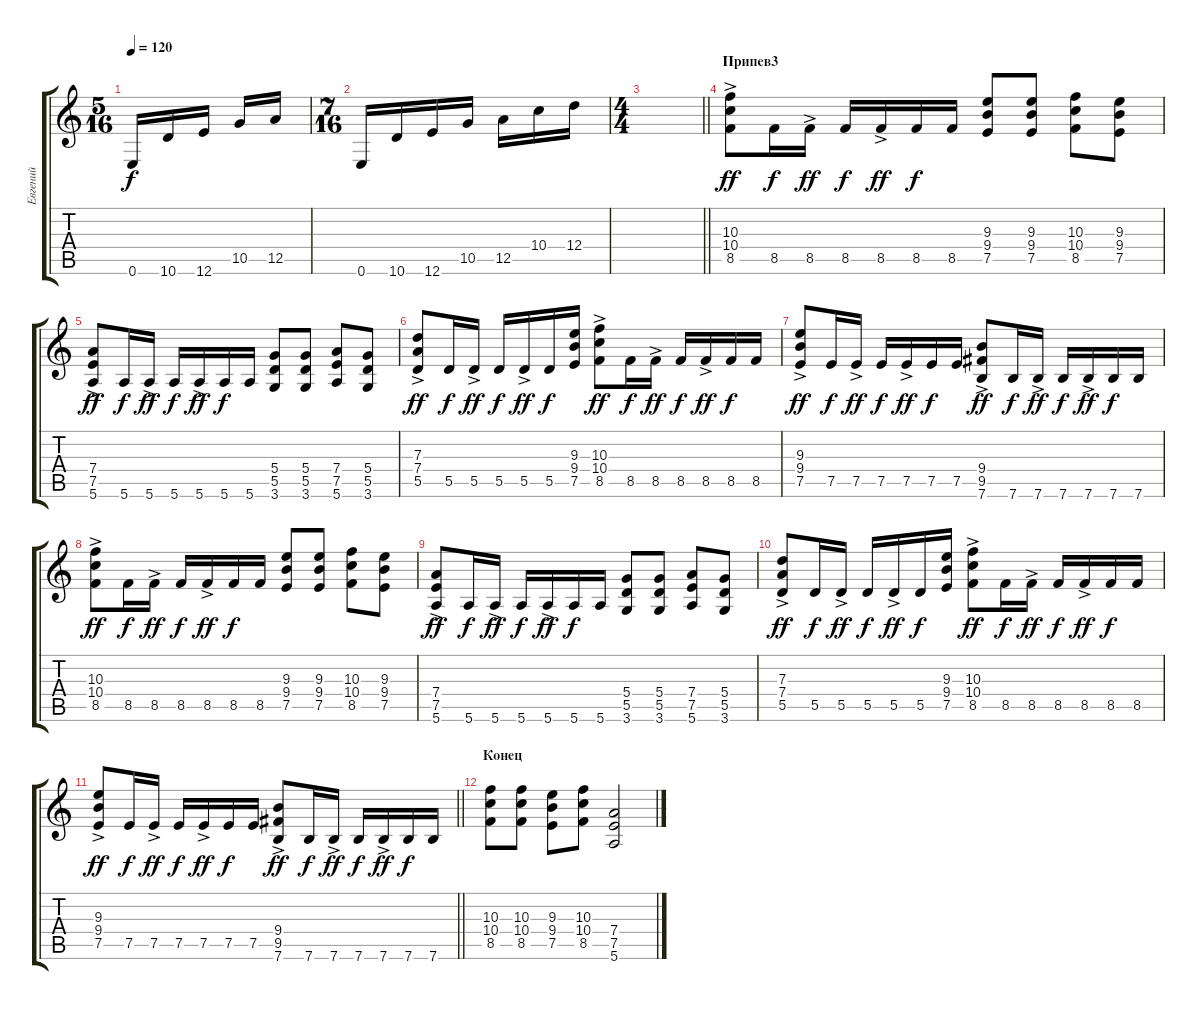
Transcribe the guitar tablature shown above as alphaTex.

\track ("Евгений" "Евгений") {instrument distortionguitar}
\staff {score tabs}
\tuning (E4 B3 G3 D3 A2 E2) {hide}
\ts (5 16)
\tempo 120
\clef g2
\ks c
0.6.16{dy f} 10.6.16 12.6.16 10.5.16 12.5.16 |
\ts (7 16)
0.6.16 10.6.16 12.6.16 10.5.16 12.5.16 10.4.16 12.4.16 |
\ts (4 4)
\barLineRight lightlight
|
\section ("" "Припев3")
(10.3 10.4 8.5{ac}).8{dy ff} 8.5.16{dy f} 8.5{ac}.16{dy ff} 8.5.16{dy f} 8.5{ac}.16{dy ff} 8.5.16{dy f} 8.5.16 (9.3 9.4 7.5).8 (9.3 9.4 7.5).8 (10.3 10.4 8.5).8 (9.3 9.4 7.5).8 |
(7.4 7.5 5.6{ac}).8{dy ff} 5.6.16{dy f} 5.6{ac}.16{dy ff} 5.6.16{dy f} 5.6{ac}.16{dy ff} 5.6.16{dy f} 5.6.16 (5.4 5.5 3.6).8 (5.4 5.5 3.6).8 (7.4 7.5 5.6).8 (5.4 5.5 3.6).8 |
(7.3 7.4 5.5{ac}).8{dy ff} 5.5.16{dy f} 5.5{ac}.16{dy ff} 5.5.16{dy f} 5.5{ac}.16{dy ff} 5.5.16{dy f} (9.3 9.4 7.5).16 (10.3 10.4 8.5{ac}).8{dy ff} 8.5.16{dy f} 8.5{ac}.16{dy ff} 8.5.16{dy f} 8.5{ac}.16{dy ff} 8.5.16{dy f} 8.5.16 |
(9.3 9.4 7.5{ac}).8{dy ff} 7.5.16{dy f} 7.5{ac}.16{dy ff} 7.5.16{dy f} 7.5{ac}.16{dy ff} 7.5.16{dy f} 7.5.16 (9.4 9.5 7.6{ac}).8{dy ff} 7.6.16{dy f} 7.6{ac}.16{dy ff} 7.6.16{dy f} 7.6{ac}.16{dy ff} 7.6.16{dy f} 7.6.16 |
(10.3 10.4 8.5{ac}).8{dy ff} 8.5.16{dy f} 8.5{ac}.16{dy ff} 8.5.16{dy f} 8.5{ac}.16{dy ff} 8.5.16{dy f} 8.5.16 (9.3 9.4 7.5).8 (9.3 9.4 7.5).8 (10.3 10.4 8.5).8 (9.3 9.4 7.5).8 |
(7.4 7.5 5.6{ac}).8{dy ff} 5.6.16{dy f} 5.6{ac}.16{dy ff} 5.6.16{dy f} 5.6{ac}.16{dy ff} 5.6.16{dy f} 5.6.16 (5.4 5.5 3.6).8 (5.4 5.5 3.6).8 (7.4 7.5 5.6).8 (5.4 5.5 3.6).8 |
(7.3 7.4 5.5{ac}).8{dy ff} 5.5.16{dy f} 5.5{ac}.16{dy ff} 5.5.16{dy f} 5.5{ac}.16{dy ff} 5.5.16{dy f} (9.3 9.4 7.5).16 (10.3 10.4 8.5{ac}).8{dy ff} 8.5.16{dy f} 8.5{ac}.16{dy ff} 8.5.16{dy f} 8.5{ac}.16{dy ff} 8.5.16{dy f} 8.5.16 |
\barLineRight lightlight
(9.3 9.4 7.5{ac}).8{dy ff} 7.5.16{dy f} 7.5{ac}.16{dy ff} 7.5.16{dy f} 7.5{ac}.16{dy ff} 7.5.16{dy f} 7.5.16 (9.4 9.5 7.6{ac}).8{dy ff} 7.6.16{dy f} 7.6{ac}.16{dy ff} 7.6.16{dy f} 7.6{ac}.16{dy ff} 7.6.16{dy f} 7.6.16 |
\section ("" "Конец")
(10.3 10.4 8.5).8 (10.3 10.4 8.5).8 (9.3 9.4 7.5).8 (10.3 10.4 8.5).8 (7.4 7.5 5.6).2
